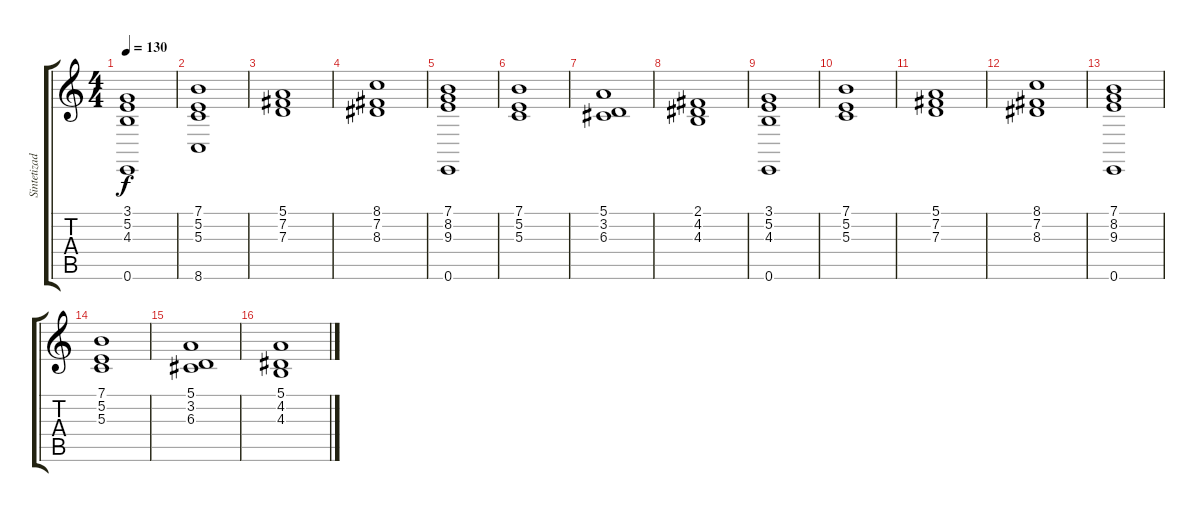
\track ("Sintetizador" "Sintetizad") {instrument pad2warm}
\staff {score tabs}
\tuning (E4 B3 G3 D3 A2 E2) {hide}
\ts (4 4)
\tempo 130
\clef g2
\ks c
(3.1 5.2 4.3 0.6).1{dy f} |
(7.1 5.2 5.3 8.6).1 |
(5.1 7.2 7.3).1 |
(8.1 7.2 8.3).1 |
(7.1 8.2 9.3 0.6).1 |
(7.1 5.2 5.3).1 |
(5.1 3.2 6.3).1 |
(2.1 4.2 4.3).1 |
(3.1 5.2 4.3 0.6).1 |
(7.1 5.2 5.3).1 |
(5.1 7.2 7.3).1 |
(8.1 7.2 8.3).1 |
(7.1 8.2 9.3 0.6).1 |
(7.1 5.2 5.3).1 |
(5.1 3.2 6.3).1 |
(5.1 4.2 4.3).1
